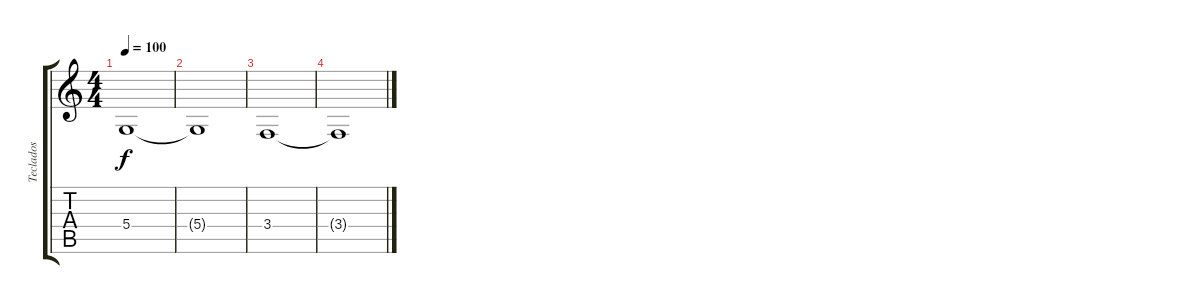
\track ("Teclados" "Teclados") {instrument synthstrings1}
\staff {score tabs}
\tuning (E4 B3 G3 D3 A2 E2) {hide}
\ts (4 4)
\tempo 100
\clef g2
\ks c
5.4.1{dy f} |
5.4{t}.1 |
3.4.1 |
3.4{t}.1
